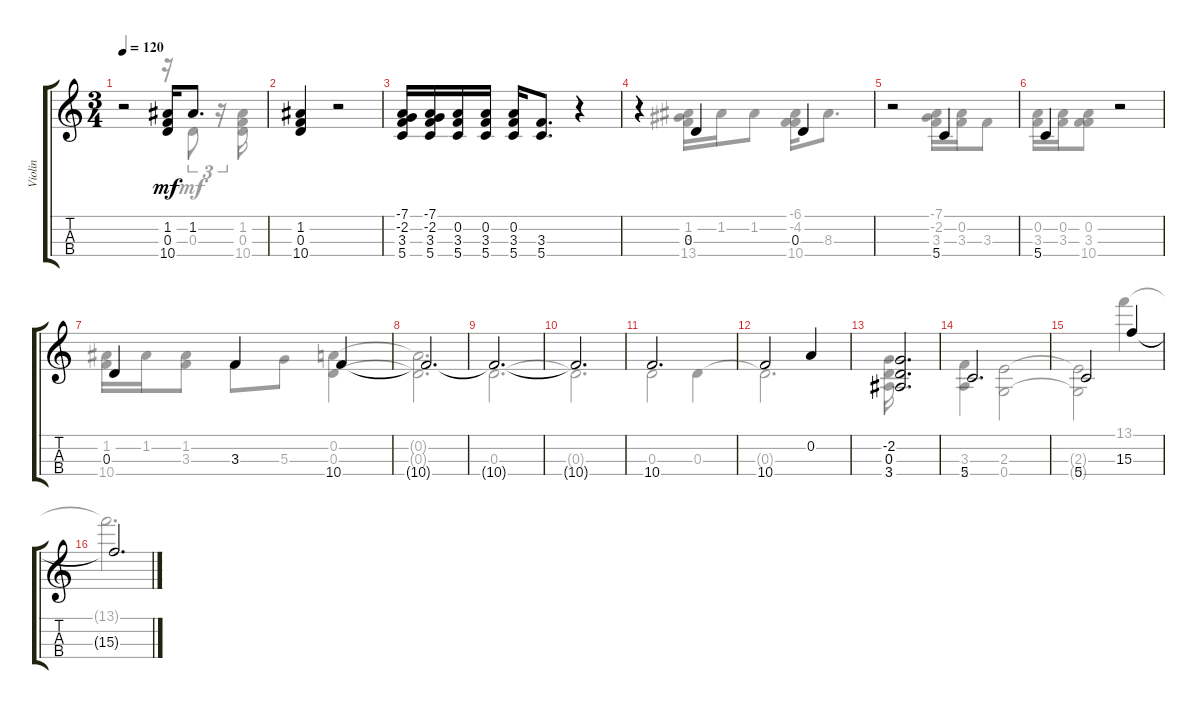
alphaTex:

\track ("Violin" "Violin") {instrument stringensemble1}
\staff {score tabs}
\tuning (E5 A4 D4 G3) {hide}
\voice
\ts (3 4)
\tempo 120
\clef g2
\ks aminor
r.2{dy mf} (1.2 0.3 10.4).16 1.2.8{d} |
(1.2 0.3 10.4).4 r.2 |
(-7.1 -2.2 3.3 5.4).16 (-7.1 -2.2 3.3 5.4).16 (0.2 3.3 5.4).16 (0.2 3.3 5.4).16 (0.2 3.3 5.4).16 (3.3 5.4).8{d} r.4 |
r.4 0.3.4 0.3.4 |
r.2 5.4.4 |
5.4.4 r.2 |
0.3.4 3.3.4 10.4.4 |
10.4{t}.2{d} |
10.4{t}.2{d} |
10.4{t}.2{d} |
10.4.2{d} |
10.4.2 0.2.4 |
(-2.2 0.3 3.4).2{d} |
5.4.2{d} |
5.4.2 15.3.4 |
15.3{t}.2{d}
\voice
\clef g2
\ottava regular
\simile none
\ks aminor
r.2{dy mf} r.16 0.3.8{tu (3 2)} r.16{tu (3 2)} (1.2 0.3 10.4).16 |
|
|
r.4 (1.2 3.3 13.4).16 1.2.16 1.2.8 (-6.1 -4.2 10.4).16 8.3.8{d} |
r.2 (-7.1 -2.2 3.3).16 (0.2 3.3).16 3.3.8 |
(0.2 3.3).16 (0.2 3.3).16 (0.2 3.3 10.4).8 |
(1.2 10.4).16 1.2.16 (1.2 3.3).8 3.3.8 5.3.8 (0.2 0.3).4 |
(0.2{t} 0.3{t}).2{d} |
0.3.2{d} |
0.3{t}.2{d} |
0.3.2 0.3.4 |
0.3{t}.2{d} |
(-2.2 0.3 3.4).16 |
(3.3 2.4).4 (2.3 0.4).2 |
(2.3{t} 0.4{t}).2 13.1.4 |
13.1{t}.2{d}
